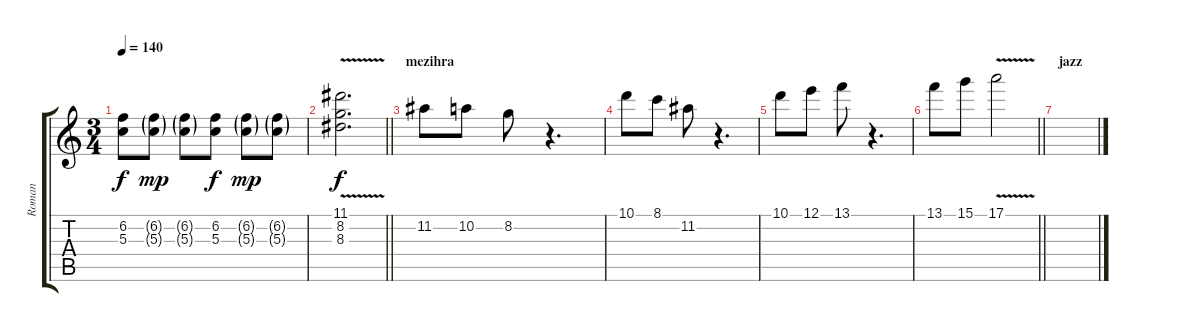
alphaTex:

\track ("Roman" "Roman") {instrument distortionguitar}
\staff {score tabs}
\tuning (E4 B3 G3 D3 A2 E2) {hide}
\ts (3 4)
\tempo 140
\clef g2
\ks c
(6.2 5.3).8{dy f} (6.2{g} 5.3{g}).8{dy mp} (6.2{g} 5.3{g}).8 (6.2 5.3).8{dy f} (6.2{g} 5.3{g}).8{dy mp} (6.2{g} 5.3{g}).8 |
\barLineRight lightlight
(11.1{v} 8.2{v} 8.3{v}).2{d dy f} |
\section ("" "mezihra")
11.2.8 10.2.8 8.2.8 r.4{d} |
10.1.8 8.1.8 11.2.8 r.4{d} |
10.1.8 12.1.8 13.1.8 r.4{d} |
\barLineRight lightlight
13.1.8 15.1.8 17.1{v}.2 |
\section ("" "jazz")
